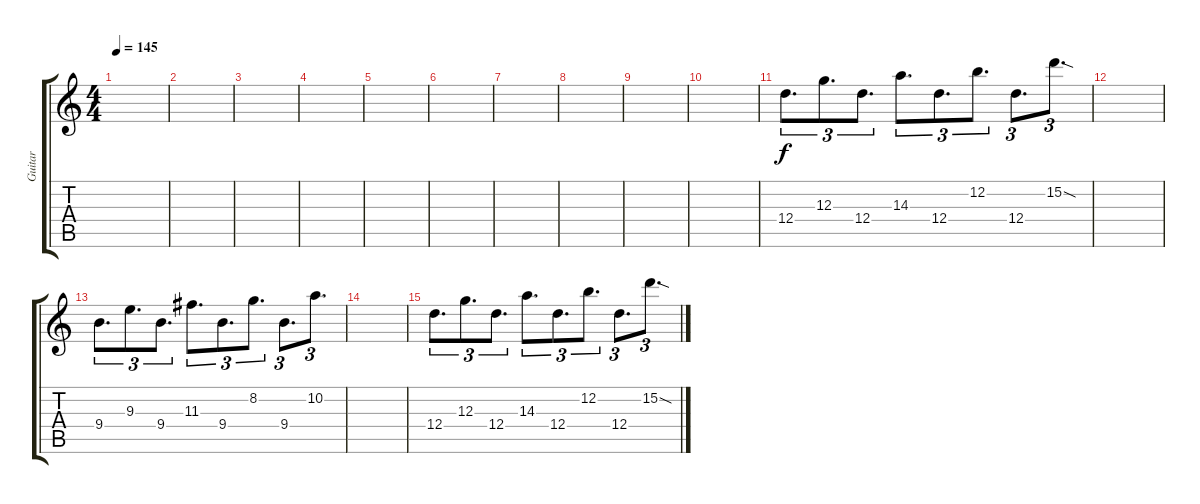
\track ("Guitar" "Guitar") {instrument distortionguitar}
\staff {score tabs}
\tuning (E4 B3 G3 D3 A2 E2) {hide}
\ts (4 4)
\tempo 145
\clef g2
\ks c
|
|
|
|
|
|
|
|
|
|
12.4.8{d tu (3 2)} 12.3.8{d tu (3 2)} 12.4.8{d tu (3 2)} 14.3.8{d tu (3 2)} 12.4.8{d tu (3 2)} 12.2.8{d tu (3 2)} 12.4.8{d tu (3 2)} 15.2{sod}.8{d tu (3 2)} |
|
9.4.8{d tu (3 2)} 9.3.8{d tu (3 2)} 9.4.8{d tu (3 2)} 11.3.8{d tu (3 2)} 9.4.8{d tu (3 2)} 8.2.8{d tu (3 2)} 9.4.8{d tu (3 2)} 10.2.8{d tu (3 2)} |
|
12.4.8{d tu (3 2)} 12.3.8{d tu (3 2)} 12.4.8{d tu (3 2)} 14.3.8{d tu (3 2)} 12.4.8{d tu (3 2)} 12.2.8{d tu (3 2)} 12.4.8{d tu (3 2)} 15.2{sod}.8{d tu (3 2)}
